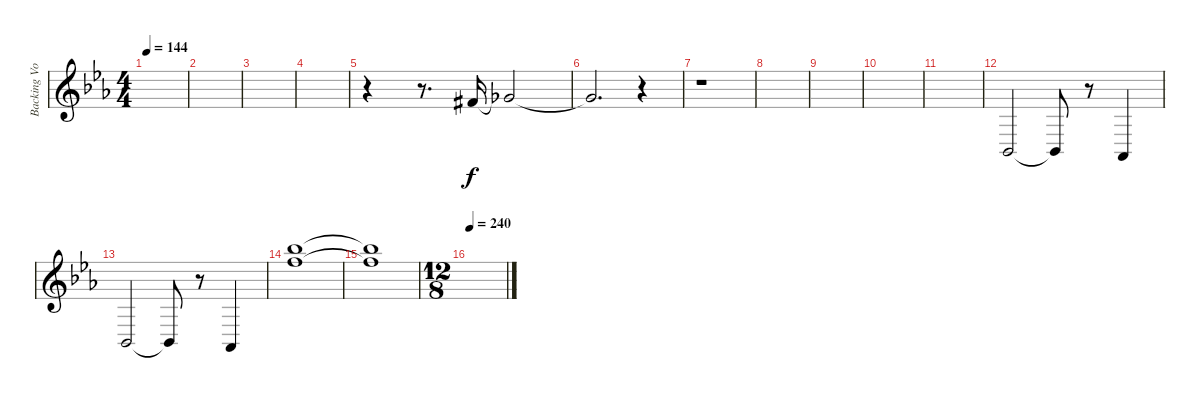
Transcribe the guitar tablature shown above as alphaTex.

\track ("Backing Vocals 2" "Backing Vo") {instrument lead6voice}
\staff {score}
\tuning (E4 B3 G3 D3 A2 E2) {hide}
\ts (4 4)
\tempo 144
\clef g2
\ks eb
|
|
|
|
r.4 r.8{d} 2.1{acc #}.16 2.1{t}.2 |
2.1{t}.2{d} r.4 |
r.1 |
|
|
|
|
1.5.2 1.5{t}.8 r.8 4.6.4 |
1.5.2 1.5{t}.8 r.8 4.6.4 |
(13.1 23.2).1 |
(13.1{t} 23.2{t}).1 |
\ts (12 8)
\tempo 240
